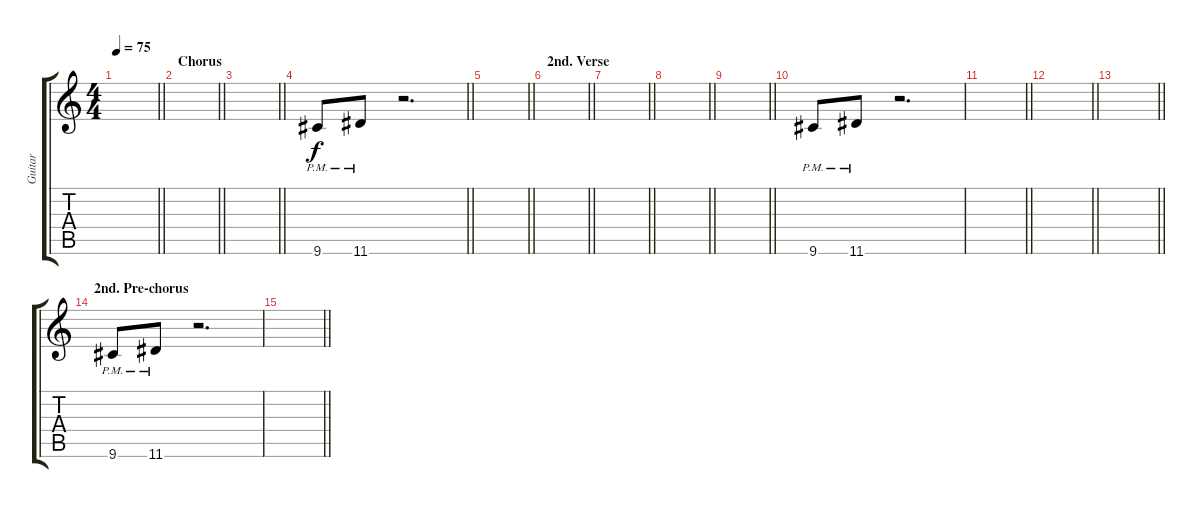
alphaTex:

\track ("Guitar" "Guitar") {instrument electricguitarclean}
\staff {score tabs}
\tuning (E4 B3 G3 D3 A2 E2) {hide}
\ts (4 4)
\tempo 75
\clef g2
\barLineRight lightlight
\ks c
|
\section ("" "Chorus")
\barLineRight lightlight
|
\barLineRight lightlight
|
\barLineRight lightlight
9.6{pm}.8 11.6{pm}.8 r.2{d} |
\barLineRight lightlight
|
\section ("" "2nd. Verse")
\barLineRight lightlight
|
\barLineRight lightlight
|
\barLineRight lightlight
|
\barLineRight lightlight
|
9.6{pm}.8 11.6{pm}.8 r.2{d} |
\barLineRight lightlight
|
\barLineRight lightlight
|
\barLineRight lightlight
|
\section ("" "2nd. Pre-chorus")
9.6{pm}.8 11.6{pm}.8 r.2{d} |
\barLineRight lightlight
